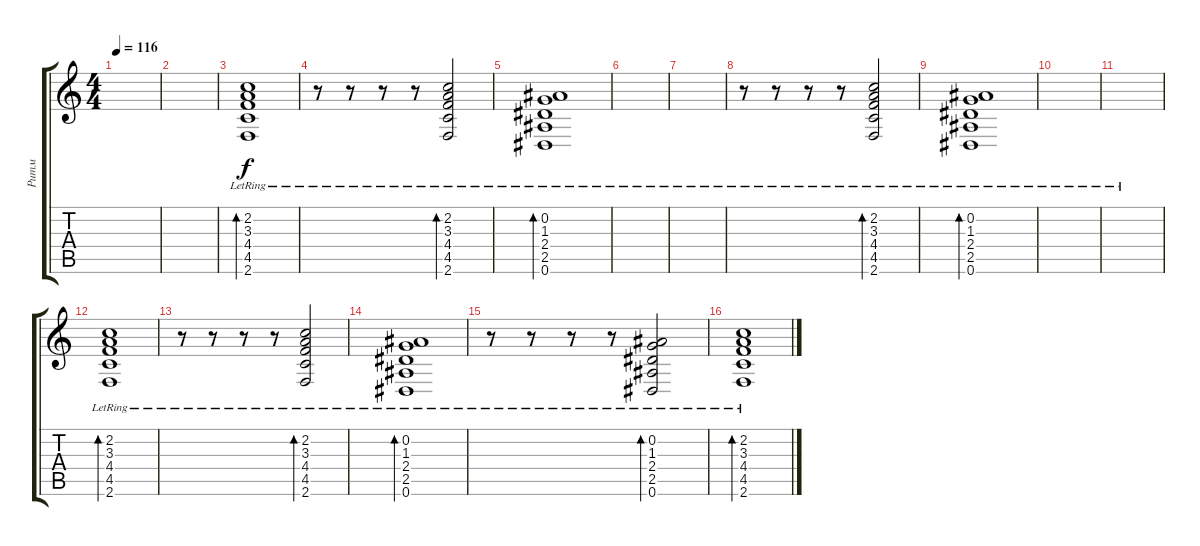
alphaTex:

\track ("Ритм" "Ритм") {instrument distortionguitar}
\staff {score tabs}
\tuning (Eb4 Bb3 Gb3 Db3 Ab2 Eb2) {hide}
\ts (4 4)
\tempo 116
\clef g2
\ks c
|
|
(2.2{lr} 3.3{lr} 4.4{lr} 4.5{lr} 2.6{lr}).1{bd 240} |
r.8 r.8 r.8 r.8 (2.2{lr} 3.3{lr} 4.4{lr} 4.5{lr} 2.6{lr}).2{bd 240} |
(0.2{lr} 1.3{lr} 2.4{lr} 2.5{lr} 0.6{lr}).1{bd 240} |
|
|
r.8 r.8 r.8 r.8 (2.2{lr} 3.3{lr} 4.4{lr} 4.5{lr} 2.6{lr}).2{bd 240} |
(0.2{lr} 1.3{lr} 2.4{lr} 2.5{lr} 0.6{lr}).1{bd 240} |
|
|
(2.2{lr} 3.3{lr} 4.4{lr} 4.5{lr} 2.6{lr}).1{bd 240} |
r.8 r.8 r.8 r.8 (2.2{lr} 3.3{lr} 4.4{lr} 4.5{lr} 2.6{lr}).2{bd 240} |
(0.2{lr} 1.3{lr} 2.4{lr} 2.5{lr} 0.6{lr}).1{bd 240} |
r.8 r.8 r.8 r.8 (0.2{lr} 1.3{lr} 2.4{lr} 2.5{lr} 0.6{lr}).2{bd 240} |
(2.2{lr} 3.3{lr} 4.4{lr} 4.5{lr} 2.6{lr}).1{bd 240}
